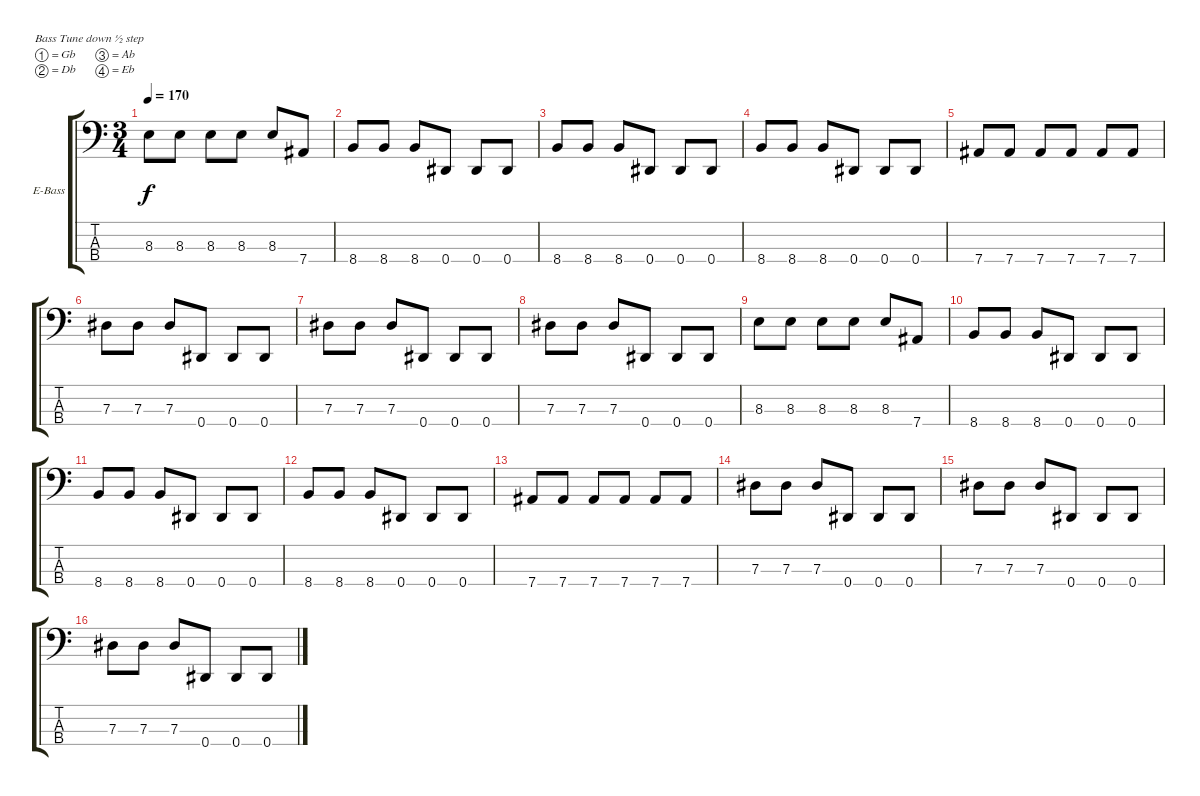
\bracketExtendMode groupsimilarinstruments
\firstSystemTrackNameOrientation horizontal
\otherSystemsTrackNameOrientation horizontal
\track ("Kristian - Bass" "E-Bass") {instrument electricbassfinger}
\staff {score tabs}
\tuning (Gb2 Db2 Ab1 Eb1)
\ts (3 4)
\tempo 170
\clef f4
\ks c
8.3.8{dy f} 8.3.8 8.3.8 8.3.8 8.3.8 7.4.8 |
8.4.8 8.4.8 8.4.8 0.4.8 0.4.8 0.4.8 |
8.4.8 8.4.8 8.4.8 0.4.8 0.4.8 0.4.8 |
8.4.8 8.4.8 8.4.8 0.4.8 0.4.8 0.4.8 |
7.4.8 7.4.8 7.4.8 7.4.8 7.4.8 7.4.8 |
7.3.8 7.3.8 7.3.8 0.4.8 0.4.8 0.4.8 |
7.3.8 7.3.8 7.3.8 0.4.8 0.4.8 0.4.8 |
7.3.8 7.3.8 7.3.8 0.4.8 0.4.8 0.4.8 |
8.3.8 8.3.8 8.3.8 8.3.8 8.3.8 7.4.8 |
8.4.8 8.4.8 8.4.8 0.4.8 0.4.8 0.4.8 |
8.4.8 8.4.8 8.4.8 0.4.8 0.4.8 0.4.8 |
8.4.8 8.4.8 8.4.8 0.4.8 0.4.8 0.4.8 |
7.4.8 7.4.8 7.4.8 7.4.8 7.4.8 7.4.8 |
7.3.8 7.3.8 7.3.8 0.4.8 0.4.8 0.4.8 |
7.3.8 7.3.8 7.3.8 0.4.8 0.4.8 0.4.8 |
7.3.8 7.3.8 7.3.8 0.4.8 0.4.8 0.4.8
